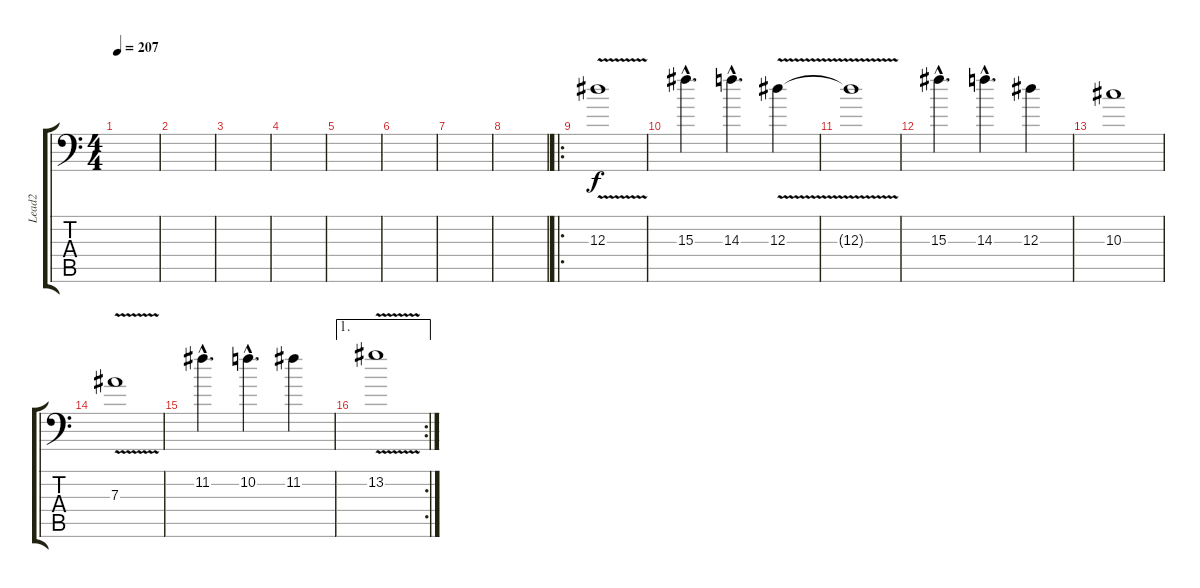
\track ("Lead2" "Lead2") {instrument distortionguitar}
\staff {score tabs}
\tuning (C4 G3 Eb3 Bb2 F2 Bb1) {hide}
\ts (4 4)
\tempo 207
\clef f4
\ks c
|
|
|
|
|
|
|
|
\ro
12.3{v}.1 |
15.3{hac}.4{d} 14.3{hac}.4{d} 12.3{v}.4 |
12.3{t}.1 |
15.3{hac}.4{d} 14.3{hac}.4{d} 12.3.4 |
10.3.1 |
7.3{v}.1 |
11.2{hac}.4{d} 10.2{hac}.4{d} 11.2.4 |
\ae 1
\rc 2
13.2{v}.1
